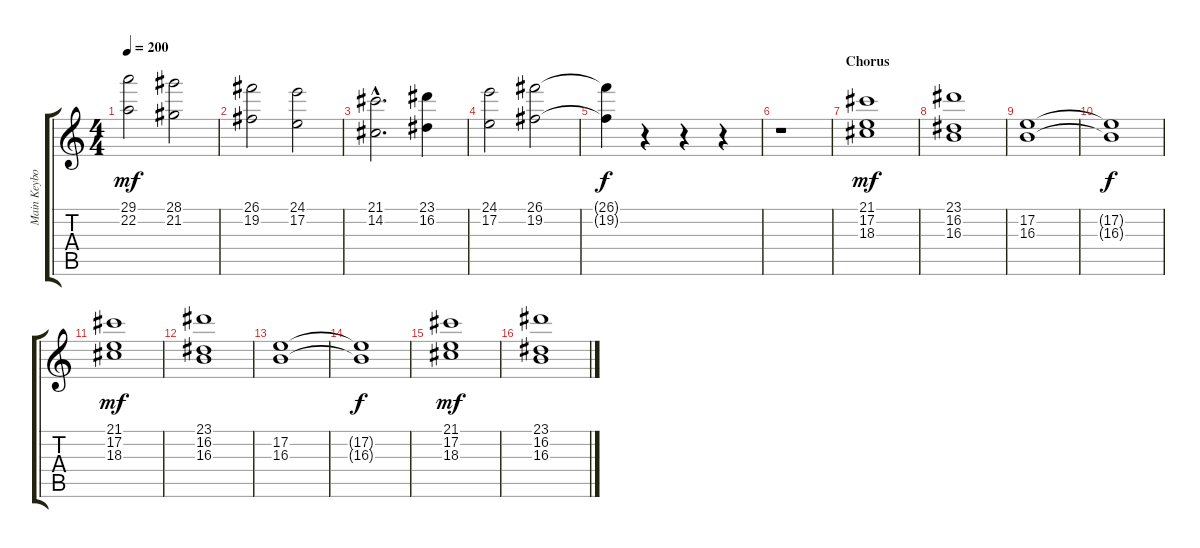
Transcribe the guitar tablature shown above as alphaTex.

\track ("Main Keyboards" "Main Keybo") {instrument stringensemble1}
\staff {score tabs}
\tuning (E4 B3 G3 D3 A2 E2) {hide}
\ts (4 4)
\tempo 200
\clef g2
\ks c
(29.1 22.2).2{dy mf} (28.1 21.2).2 |
(26.1 19.2).2 (24.1 17.2).2 |
(21.1{hac} 14.2{hac}).2{d} (23.1 16.2).4 |
(24.1 17.2).2 (26.1 19.2).2 |
(26.1{t} 19.2{t}).4{dy f} r.4 r.4 r.4 |
r.1 |
\section ("" "Chorus")
(21.1 17.2 18.3).1{dy mf} |
(23.1 16.2 16.3).1 |
(17.2 16.3).1 |
(17.2{t} 16.3{t}).1{dy f} |
(21.1 17.2 18.3).1{dy mf} |
(23.1 16.2 16.3).1 |
(17.2 16.3).1 |
(17.2{t} 16.3{t}).1{dy f} |
(21.1 17.2 18.3).1{dy mf} |
(23.1 16.2 16.3).1
